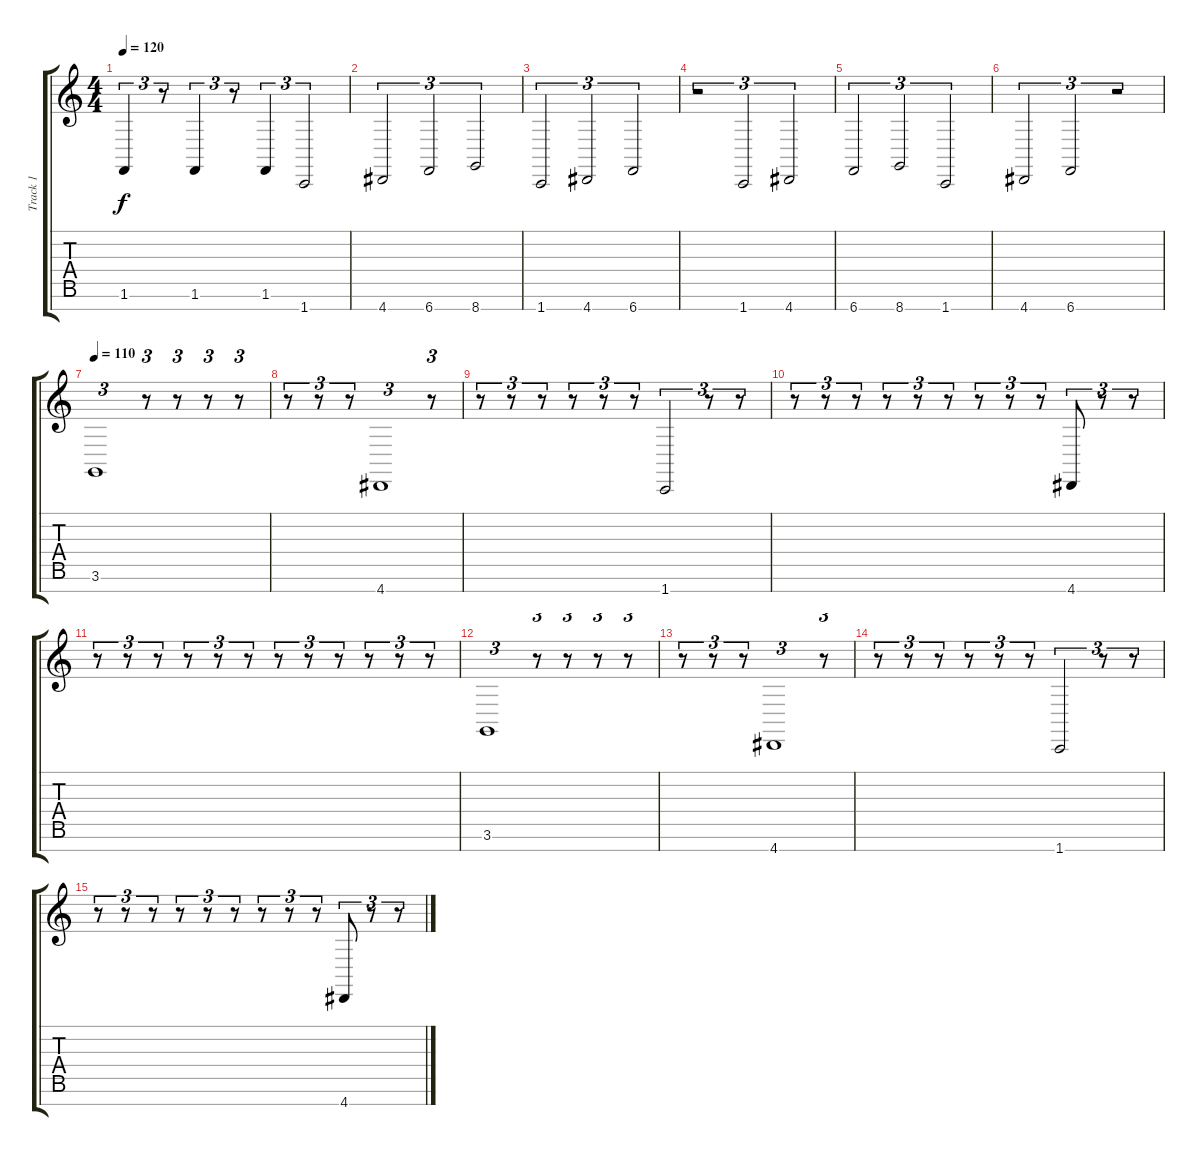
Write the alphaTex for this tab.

\track ("Track 1" "Track 1") {instrument electricgrandpiano}
\staff {score tabs}
\tuning (E4 B3 G3 D3 A2 E2 B1) {hide}
\ts (4 4)
\tempo 120
\clef g2
\ks c
1.6.4{tu (3 2) dy f} r.8{tu (3 2)} 1.6.4{tu (3 2)} r.8{tu (3 2)} 1.6.4{tu (3 2)} 1.7.2{tu (3 2)} |
4.7.2{tu (3 2)} 6.7.2{tu (3 2)} 8.7.2{tu (3 2)} |
1.7.2{tu (3 2)} 4.7.2{tu (3 2)} 6.7.2{tu (3 2)} |
r.2{tu (3 2)} 1.7.2{tu (3 2)} 4.7.2{tu (3 2)} |
6.7.2{tu (3 2)} 8.7.2{tu (3 2)} 1.7.2{tu (3 2)} |
4.7.2{tu (3 2)} 6.7.2{tu (3 2)} r.2{tu (3 2)} |
\tempo 110
3.6.1{tu (3 2)} r.8{tu (3 2)} r.8{tu (3 2)} r.8{tu (3 2)} r.8{tu (3 2)} |
r.8{tu (3 2)} r.8{tu (3 2)} r.8{tu (3 2)} 4.7.1{tu (3 2)} r.8{tu (3 2)} |
r.8{tu (3 2)} r.8{tu (3 2)} r.8{tu (3 2)} r.8{tu (3 2)} r.8{tu (3 2)} r.8{tu (3 2)} 1.7.2{tu (3 2)} r.8{tu (3 2)} r.8{tu (3 2)} |
r.8{tu (3 2)} r.8{tu (3 2)} r.8{tu (3 2)} r.8{tu (3 2)} r.8{tu (3 2)} r.8{tu (3 2)} r.8{tu (3 2)} r.8{tu (3 2)} r.8{tu (3 2)} 4.7.8{tu (3 2)} r.8{tu (3 2)} r.8{tu (3 2)} |
r.8{tu (3 2)} r.8{tu (3 2)} r.8{tu (3 2)} r.8{tu (3 2)} r.8{tu (3 2)} r.8{tu (3 2)} r.8{tu (3 2)} r.8{tu (3 2)} r.8{tu (3 2)} r.8{tu (3 2)} r.8{tu (3 2)} r.8{tu (3 2)} |
3.6.1{tu (3 2)} r.8{tu (3 2)} r.8{tu (3 2)} r.8{tu (3 2)} r.8{tu (3 2)} |
r.8{tu (3 2)} r.8{tu (3 2)} r.8{tu (3 2)} 4.7.1{tu (3 2)} r.8{tu (3 2)} |
r.8{tu (3 2)} r.8{tu (3 2)} r.8{tu (3 2)} r.8{tu (3 2)} r.8{tu (3 2)} r.8{tu (3 2)} 1.7.2{tu (3 2)} r.8{tu (3 2)} r.8{tu (3 2)} |
r.8{tu (3 2)} r.8{tu (3 2)} r.8{tu (3 2)} r.8{tu (3 2)} r.8{tu (3 2)} r.8{tu (3 2)} r.8{tu (3 2)} r.8{tu (3 2)} r.8{tu (3 2)} 4.7.8{tu (3 2)} r.8{tu (3 2)} r.8{tu (3 2)}
